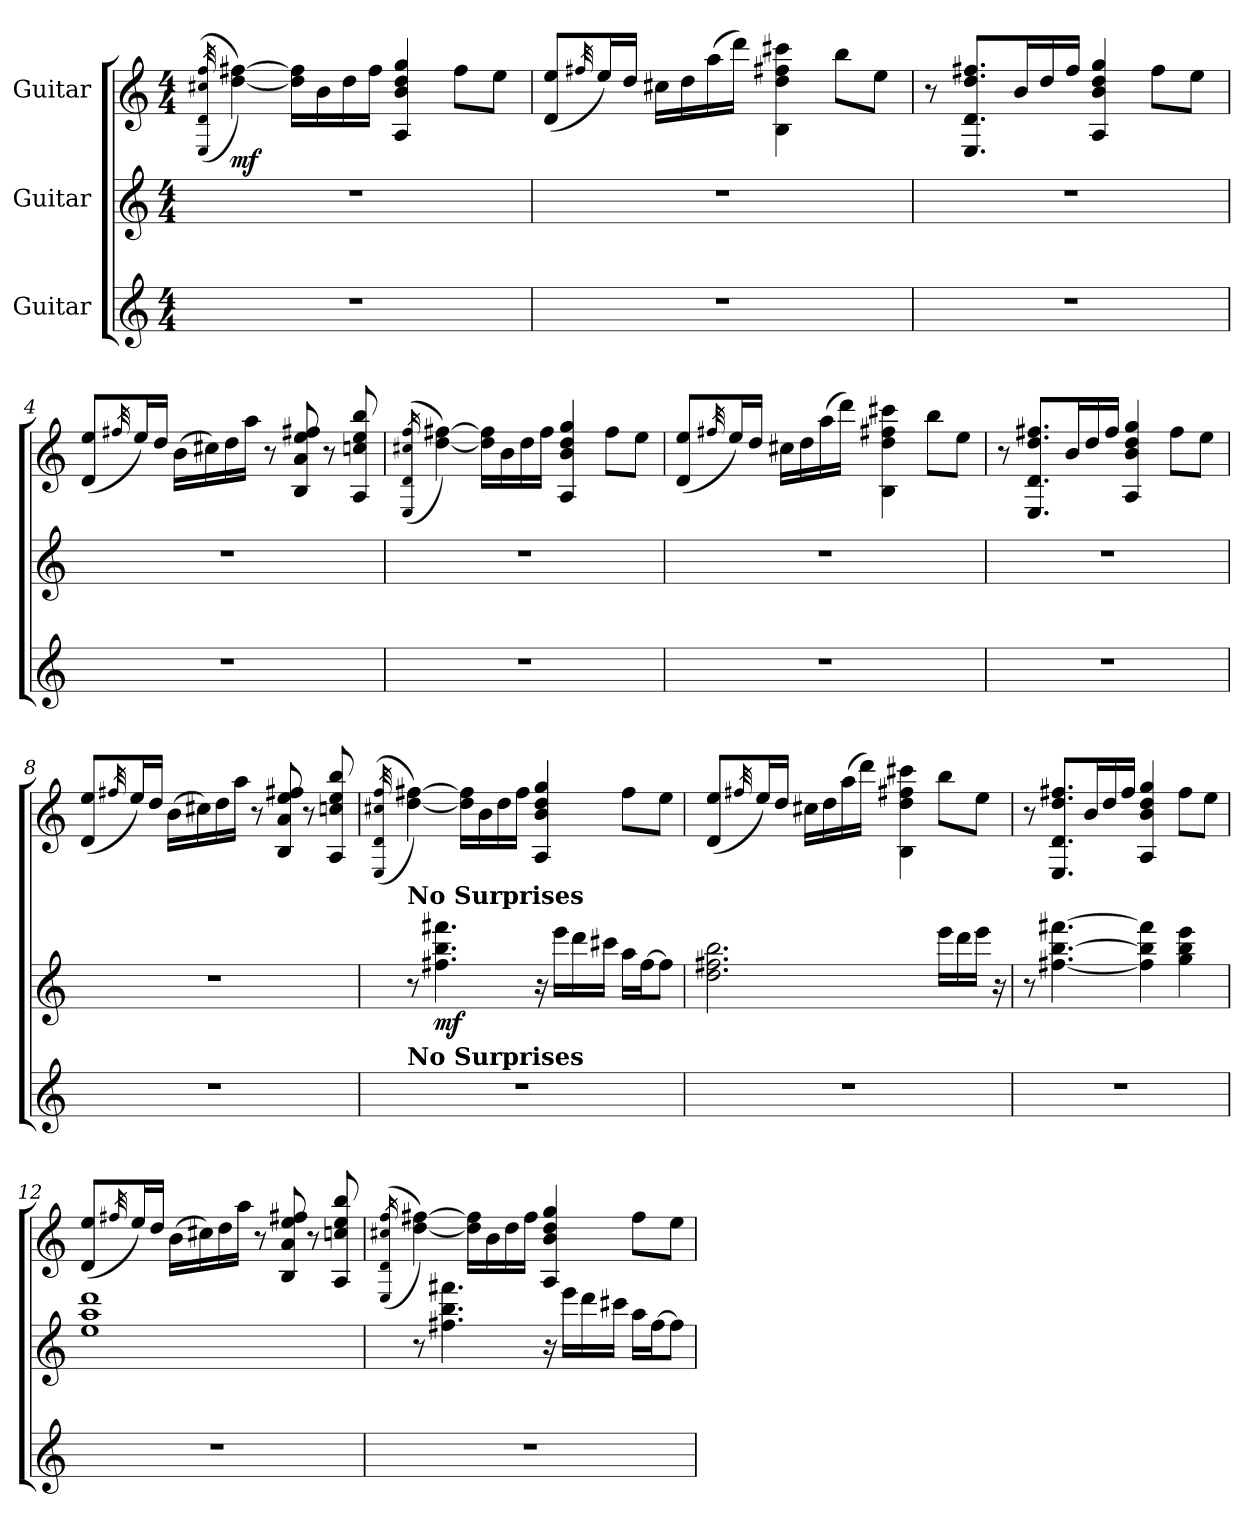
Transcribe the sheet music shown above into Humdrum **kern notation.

**kern	**kern	**dynam	**kern	**dynam
*part3	*part2	*part2	*part1	*part1
*staff3	*staff2	*staff2	*staff1	*staff1
*I"Guitar	*I"Guitar	*	*I"Guitar	*
*clefG2	*clefG2	*	*clefG2	*
*ITrd7c12	*ITrd7c12	*	*ITrd7c12	*
*k[]	*k[]	*	*k[]	*
*C:	*C:	*	*C:	*
*M4/4	*M4/4	*	*M4/4	*
*MM83	*MM83	*	*MM83	*
=1	=1	=1	=1	=1
.	.	.	((32qEE/ 32qD/ 32qc#X/ 32qf/	.
!	!	!	!	!LO:DY:b
1r	1r	.	[4d\ [4f#X\))	mf
.	.	.	16d\] 16f#\]LL	.
.	.	.	16B\	.
.	.	.	16d\	.
.	.	.	16f#\JJ	.
.	.	.	4AA/ 4B/ 4d/ 4g/	.
.	.	.	8f#\L	.
.	.	.	8e\J	.
=2	=2	=2	=2	=2
1r	1r	.	(8D/ 8e/L	.
.	.	.	32qf#X/	.
.	.	.	16e/L)	.
.	.	.	16d/JJ	.
.	.	.	16c#X\LL	.
.	.	.	16d\	.
.	.	.	(16a\	.
.	.	.	16dd\JJ)	.
.	.	.	4BB\ 4d\ 4f#\ 4cc#X\	.
.	.	.	8b\L	.
.	.	.	8e\J	.
=3	=3	=3	=3	=3
1r	1r	.	8r	.
.	.	.	8.EE/ 8.D/ 8.d/ 8.f#X/L	.
.	.	.	16B/L	.
.	.	.	16d/	.
.	.	.	16f#/JJ	.
.	.	.	4AA/ 4B/ 4d/ 4g/	.
.	.	.	8f#\L	.
.	.	.	8e\J	.
!!LO:LB:g=z
=4	=4	=4	=4	=4
1r	1r	.	(8D/ 8e/L	.
.	.	.	32qf#X/	.
.	.	.	16e/L)	.
.	.	.	16d/JJ	.
.	.	.	(16B\LL	.
.	.	.	16c#X\)	.
.	.	.	16d\	.
.	.	.	16a\JJ	.
.	.	.	8r	.
.	.	.	8BB/ 8A/ 8e/ 8f#/	.
.	.	.	8r	.
.	.	.	8AA/ 8cn/ 8e/ 8b/	.
=5	=5	=5	=5	=5
.	.	.	((16qEE/ 16qD/ 16qc#X/ 16qf/	.
1r	1r	.	[4d\ [4f#X\))	.
.	.	.	16d\] 16f#\]LL	.
.	.	.	16B\	.
.	.	.	16d\	.
.	.	.	16f#\JJ	.
.	.	.	4AA/ 4B/ 4d/ 4g/	.
.	.	.	8f#\L	.
.	.	.	8e\J	.
!!LO:LB:g=z
=6	=6	=6	=6	=6
1r	1r	.	(8D/ 8e/L	.
.	.	.	32qf#X/	.
.	.	.	16e/L)	.
.	.	.	16d/JJ	.
.	.	.	16c#X\LL	.
.	.	.	16d\	.
.	.	.	(16a\	.
.	.	.	16dd\JJ)	.
.	.	.	4BB\ 4d\ 4f#\ 4cc#X\	.
.	.	.	8b\L	.
.	.	.	8e\J	.
=7	=7	=7	=7	=7
1r	1r	.	8r	.
.	.	.	8.EE/ 8.D/ 8.d/ 8.f#X/L	.
.	.	.	16B/L	.
.	.	.	16d/	.
.	.	.	16f#/JJ	.
.	.	.	4AA/ 4B/ 4d/ 4g/	.
.	.	.	8f#\L	.
.	.	.	8e\J	.
=8	=8	=8	=8	=8
1r	1r	.	(8D/ 8e/L	.
.	.	.	32qf#X/	.
.	.	.	16e/L)	.
.	.	.	16d/JJ	.
.	.	.	(16B\LL	.
.	.	.	16c#X\)	.
.	.	.	16d\	.
.	.	.	16a\JJ	.
.	.	.	8r	.
.	.	.	8BB/ 8A/ 8e/ 8f#/	.
.	.	.	8r	.
.	.	.	8AA/ 8cn/ 8e/ 8b/	.
!!LO:LB:g=z
=9	=9	=9	=9	=9
.	.	.	((32qEE/ 32qD/ 32qc#X/ 32qf/	.
!	!LO:TX:a:B:t=No Surprises	!	!	!
!LO:TX:a:B:t=No Surprises	!	!	!	!
1r	8r	.	[4d\ [4f#X\))	.
!	!	!LO:DY:b	!	!
.	4.f#X\ 4.b\ 4.ff#X\	mf	.	.
.	.	.	16d\] 16f#\]LL	.
.	.	.	16B\	.
.	.	.	16d\	.
.	.	.	16f#\JJ	.
.	16r	.	4AA/ 4B/ 4d/ 4g/	.
.	16ee\LL	.	.	.
.	16dd\	.	.	.
.	16cc#X\JJ	.	.	.
.	16a\LL	.	8f#\L	.
.	[16f#\J	.	.	.
.	8f#\J]	.	8e\J	.
=10	=10	=10	=10	=10
1r	2.d\ 2.f#X\ 2.b\	.	(8D/ 8e/L	.
.	.	.	32qf#X/	.
.	.	.	16e/L)	.
.	.	.	16d/JJ	.
.	.	.	16c#X\LL	.
.	.	.	16d\	.
.	.	.	(16a\	.
.	.	.	16dd\JJ)	.
.	.	.	4BB\ 4d\ 4f#\ 4cc#X\	.
.	16ee\LL	.	8b\L	.
.	16dd\	.	.	.
.	16ee\JJ	.	8e\J	.
.	16r	.	.	.
!!LO:PB:g=z
=11	=11	=11	=11	=11
1r	8r	.	8r	.
.	[4.f#X\ [4.b\ [4.ff#X\	.	8.EE/ 8.D/ 8.d/ 8.f#X/L	.
.	.	.	16B/L	.
.	.	.	16d/	.
.	.	.	16f#/JJ	.
.	4f#\] 4b\] 4ff#\]	.	4AA/ 4B/ 4d/ 4g/	.
.	4g\ 4b\ 4ee\	.	8f#\L	.
.	.	.	8e\J	.
=12	=12	=12	=12	=12
1r	1e 1a 1dd	.	(8D/ 8e/L	.
.	.	.	32qf#X/	.
.	.	.	16e/L)	.
.	.	.	16d/JJ	.
.	.	.	(16B\LL	.
.	.	.	16c#X\)	.
.	.	.	16d\	.
.	.	.	16a\JJ	.
.	.	.	8r	.
.	.	.	8BB/ 8A/ 8e/ 8f#/	.
.	.	.	8r	.
.	.	.	8AA/ 8cn/ 8e/ 8b/	.
!!LO:LB:g=z
=13	=13	=13	=13	=13
.	.	.	((16qEE/ 16qD/ 16qc#X/ 16qf/	.
1r	8r	.	[4d\ [4f#X\))	.
.	4.f#X\ 4.b\ 4.ff#X\	.	.	.
.	.	.	16d\] 16f#\]LL	.
.	.	.	16B\	.
.	.	.	16d\	.
.	.	.	16f#\JJ	.
.	16r	.	4AA/ 4B/ 4d/ 4g/	.
.	16ee\LL	.	.	.
.	16dd\	.	.	.
.	16cc#X\JJ	.	.	.
.	16a\LL	.	8f#\L	.
.	[16f#\J	.	.	.
.	8f#\J]	.	8e\J	.
=	=	=	=	=
*-	*-	*-	*-	*-
